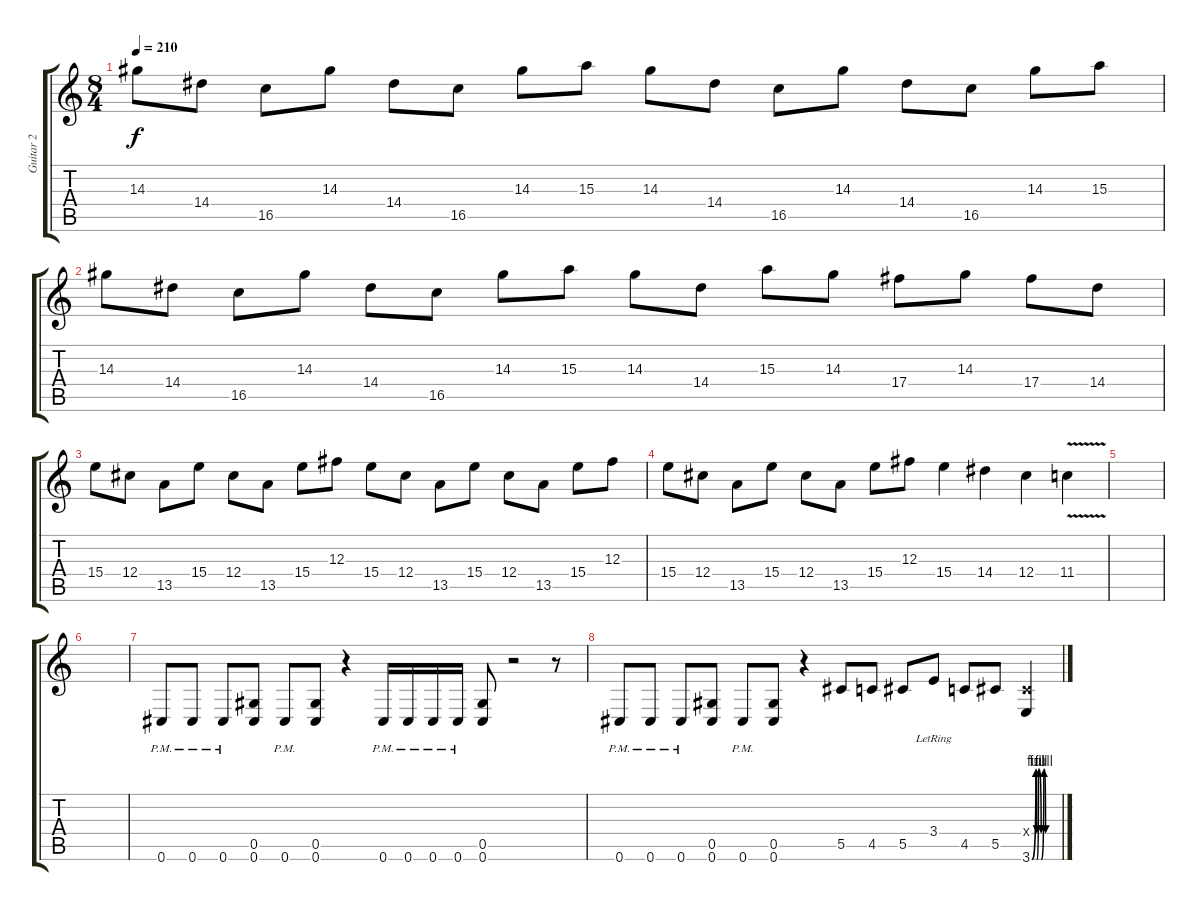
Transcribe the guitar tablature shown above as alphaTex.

\track ("Guitar 2" "Guitar 2") {instrument distortionguitar}
\staff {score tabs}
\tuning (Eb4 Bb3 Gb3 Db3 Ab2 Db2) {hide}
\ts (8 4)
\tempo 210
\clef g2
\ks c
14.3.8{dy f} 14.4.8 16.5.8 14.3.8 14.4.8 16.5.8 14.3.8 15.3.8 14.3.8 14.4.8 16.5.8 14.3.8 14.4.8 16.5.8 14.3.8 15.3.8 |
14.3.8 14.4.8 16.5.8 14.3.8 14.4.8 16.5.8 14.3.8 15.3.8 14.3.8 14.4.8 15.3.8 14.3.8 17.4.8 14.3.8 17.4.8 14.4.8 |
15.4.8 12.4.8 13.5.8 15.4.8 12.4.8 13.5.8 15.4.8 12.3.8 15.4.8 12.4.8 13.5.8 15.4.8 12.4.8 13.5.8 15.4.8 12.3.8 |
15.4.8 12.4.8 13.5.8 15.4.8 12.4.8 13.5.8 15.4.8 12.3.8 15.4.4 14.4.4 12.4.4 11.4{v}.4 |
|
|
0.6{pm}.8 0.6{pm}.8 0.6{pm}.8 (0.5 0.6).8 0.6{pm}.8 (0.5 0.6).8 r.4 0.6{pm}.16 0.6{pm}.16 0.6{pm}.16 0.6{pm}.16 (0.5 0.6).8 r.2 r.8 |
0.6{pm}.8 0.6{pm}.8 0.6{pm}.8 (0.5 0.6).8 0.6{pm}.8 (0.5 0.6).8 r.4 5.5.8 4.5.8 5.5.8 3.4{lr}.8 4.5.8 5.5.8 (0.4{x} 3.6{be (custom 0 0 9 4 11 0 15 4 21 0 27 4 31 0 44 0 55 0 60 0)}).4
